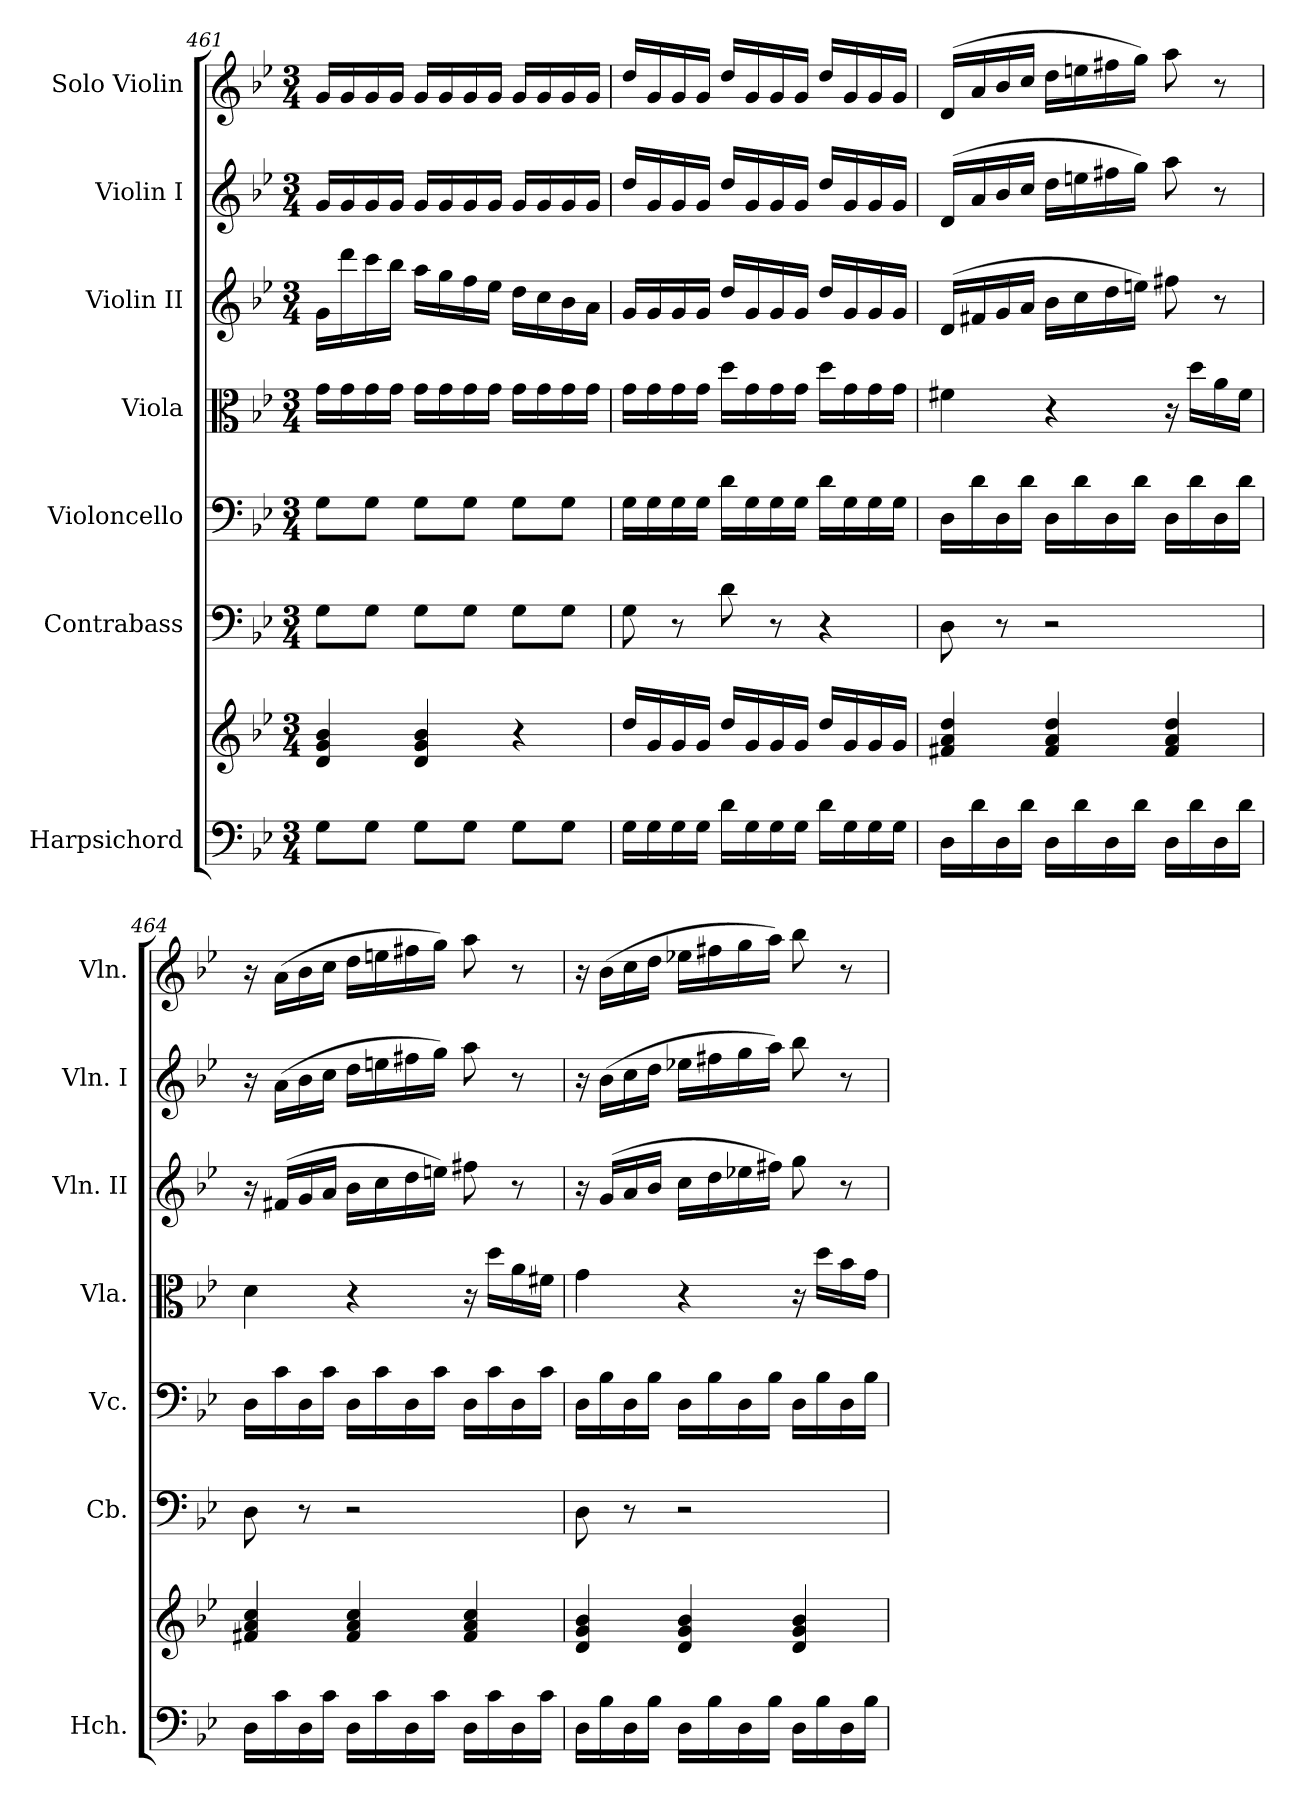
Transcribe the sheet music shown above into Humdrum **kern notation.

**kern	**kern	**kern	**kern	**kern	**kern	**kern	**kern
*part7	*part7	*part6	*part5	*part4	*part3	*part2	*part1
*staff8	*staff7	*staff6	*staff5	*staff4	*staff3	*staff2	*staff1
*I"Harpsichord	*	*I"Contrabass	*I"Violoncello	*I"Viola	*I"Violin II	*I"Violin I	*I"Solo Violin
*I'Hch.	*	*I'Cb.	*I'Vc.	*I'Vla.	*I'Vln. II	*I'Vln. I	*I'Vln.
*clefF4	*clefG2	*clefF4	*clefF4	*clefC3	*clefG2	*clefG2	*clefG2
*	*	*ITrd7c12	*	*	*	*	*
*k[b-e-]	*k[b-e-]	*k[b-e-]	*k[b-e-]	*k[b-e-]	*k[b-e-]	*k[b-e-]	*k[b-e-]
*M3/4	*M3/4	*M3/4	*M3/4	*M3/4	*M3/4	*M3/4	*M3/4
=461	=461	=461	=461	=461	=461	=461	=461
8G\L	4d/ 4g/ 4b-/	8GG\L	8G\L	16g\LL	16g\LL	16g/LL	16g/LL
.	.	.	.	16g\	16ddd\	16g/	16g/
8G\J	.	8GG\J	8G\J	16g\	16ccc\	16g/	16g/
.	.	.	.	16g\JJ	16bb-\JJ	16g/JJ	16g/JJ
8G\L	4d/ 4g/ 4b-/	8GG\L	8G\L	16g\LL	16aa\LL	16g/LL	16g/LL
.	.	.	.	16g\	16gg\	16g/	16g/
8G\J	.	8GG\J	8G\J	16g\	16ff\	16g/	16g/
.	.	.	.	16g\JJ	16ee-\JJ	16g/JJ	16g/JJ
8G\L	4r	8GG\L	8G\L	16g\LL	16dd\LL	16g/LL	16g/LL
.	.	.	.	16g\	16cc\	16g/	16g/
8G\J	.	8GG\J	8G\J	16g\	16b-\	16g/	16g/
.	.	.	.	16g\JJ	16a\JJ	16g/JJ	16g/JJ
=462	=462	=462	=462	=462	=462	=462	=462
16G\LL	16dd/LL	8GG\	16G\LL	16g\LL	16g/LL	16dd/LL	16dd/LL
16G\	16g/	.	16G\	16g\	16g/	16g/	16g/
16G\	16g/	8r	16G\	16g\	16g/	16g/	16g/
16G\JJ	16g/JJ	.	16G\JJ	16g\JJ	16g/JJ	16g/JJ	16g/JJ
16d\LL	16dd/LL	8D\	16d\LL	16dd\LL	16dd/LL	16dd/LL	16dd/LL
16G\	16g/	.	16G\	16g\	16g/	16g/	16g/
16G\	16g/	8r	16G\	16g\	16g/	16g/	16g/
16G\JJ	16g/JJ	.	16G\JJ	16g\JJ	16g/JJ	16g/JJ	16g/JJ
16d\LL	16dd/LL	4r	16d\LL	16dd\LL	16dd/LL	16dd/LL	16dd/LL
16G\	16g/	.	16G\	16g\	16g/	16g/	16g/
16G\	16g/	.	16G\	16g\	16g/	16g/	16g/
16G\JJ	16g/JJ	.	16G\JJ	16g\JJ	16g/JJ	16g/JJ	16g/JJ
!!LO:PB:g=z
=463	=463	=463	=463	=463	=463	=463	=463
16D\LL	4f#X/ 4a/ 4dd/	8DD\	16D\LL	4f#X\	(>16d/LL	(>16d/LL	(>16d/LL
16d\	.	.	16d\	.	16f#X/	16a/	16a/
16D\	.	8r	16D\	.	16g/	16b-/	16b-/
16d\JJ	.	.	16d\JJ	.	16a/JJ	16cc/JJ	16cc/JJ
16D\LL	4f#/ 4a/ 4dd/	2r	16D\LL	4r	16b-\LL	16dd\LL	16dd\LL
16d\	.	.	16d\	.	16cc\	16een\	16een\
16D\	.	.	16D\	.	16dd\	16ff#X\	16ff#X\
16d\JJ	.	.	16d\JJ	.	16een\JJ)	16gg\JJ)	16gg\JJ)
16D\LL	4f#/ 4a/ 4dd/	.	16D\LL	16r	8ff#X\	8aa\	8aa\
16d\	.	.	16d\	16dd\LL	.	.	.
16D\	.	.	16D\	16a\	8r	8r	8r
16d\JJ	.	.	16d\JJ	16f#\JJ	.	.	.
=464	=464	=464	=464	=464	=464	=464	=464
16D\LL	4f#X/ 4a/ 4cc/	8DD\	16D\LL	4d\	16r	16r	16r
16c\	.	.	16c\	.	(>16f#X/LL	(>16a\LL	(>16a\LL
16D\	.	8r	16D\	.	16g/	16b-\	16b-\
16c\JJ	.	.	16c\JJ	.	16a/JJ	16cc\JJ	16cc\JJ
16D\LL	4f#/ 4a/ 4cc/	2r	16D\LL	4r	16b-\LL	16dd\LL	16dd\LL
16c\	.	.	16c\	.	16cc\	16een\	16een\
16D\	.	.	16D\	.	16dd\	16ff#X\	16ff#X\
16c\JJ	.	.	16c\JJ	.	16een\JJ)	16gg\JJ)	16gg\JJ)
16D\LL	4f#/ 4a/ 4cc/	.	16D\LL	16r	8ff#X\	8aa\	8aa\
16c\	.	.	16c\	16dd\LL	.	.	.
16D\	.	.	16D\	16a\	8r	8r	8r
16c\JJ	.	.	16c\JJ	16f#X\JJ	.	.	.
!!LO:PB:g=z
=465	=465	=465	=465	=465	=465	=465	=465
16D\LL	4d/ 4g/ 4b-/	8DD\	16D\LL	4g\	16r	16r	16r
16B-\	.	.	16B-\	.	(>16g/LL	(>16b-\LL	(>16b-\LL
16D\	.	8r	16D\	.	16a/	16cc\	16cc\
16B-\JJ	.	.	16B-\JJ	.	16b-/JJ	16dd\JJ	16dd\JJ
16D\LL	4d/ 4g/ 4b-/	2r	16D\LL	4r	16cc\LL	16ee-X\LL	16ee-X\LL
16B-\	.	.	16B-\	.	16dd\	16ff#X\	16ff#X\
16D\	.	.	16D\	.	16ee-X\	16gg\	16gg\
16B-\JJ	.	.	16B-\JJ	.	16ff#X\JJ)	16aa\JJ)	16aa\JJ)
16D\LL	4d/ 4g/ 4b-/	.	16D\LL	16r	8gg\	8bb-\	8bb-\
16B-\	.	.	16B-\	16dd\LL	.	.	.
16D\	.	.	16D\	16b-\	8r	8r	8r
16B-\JJ	.	.	16B-\JJ	16g\JJ	.	.	.
=	=	=	=	=	=	=	=
*-	*-	*-	*-	*-	*-	*-	*-
